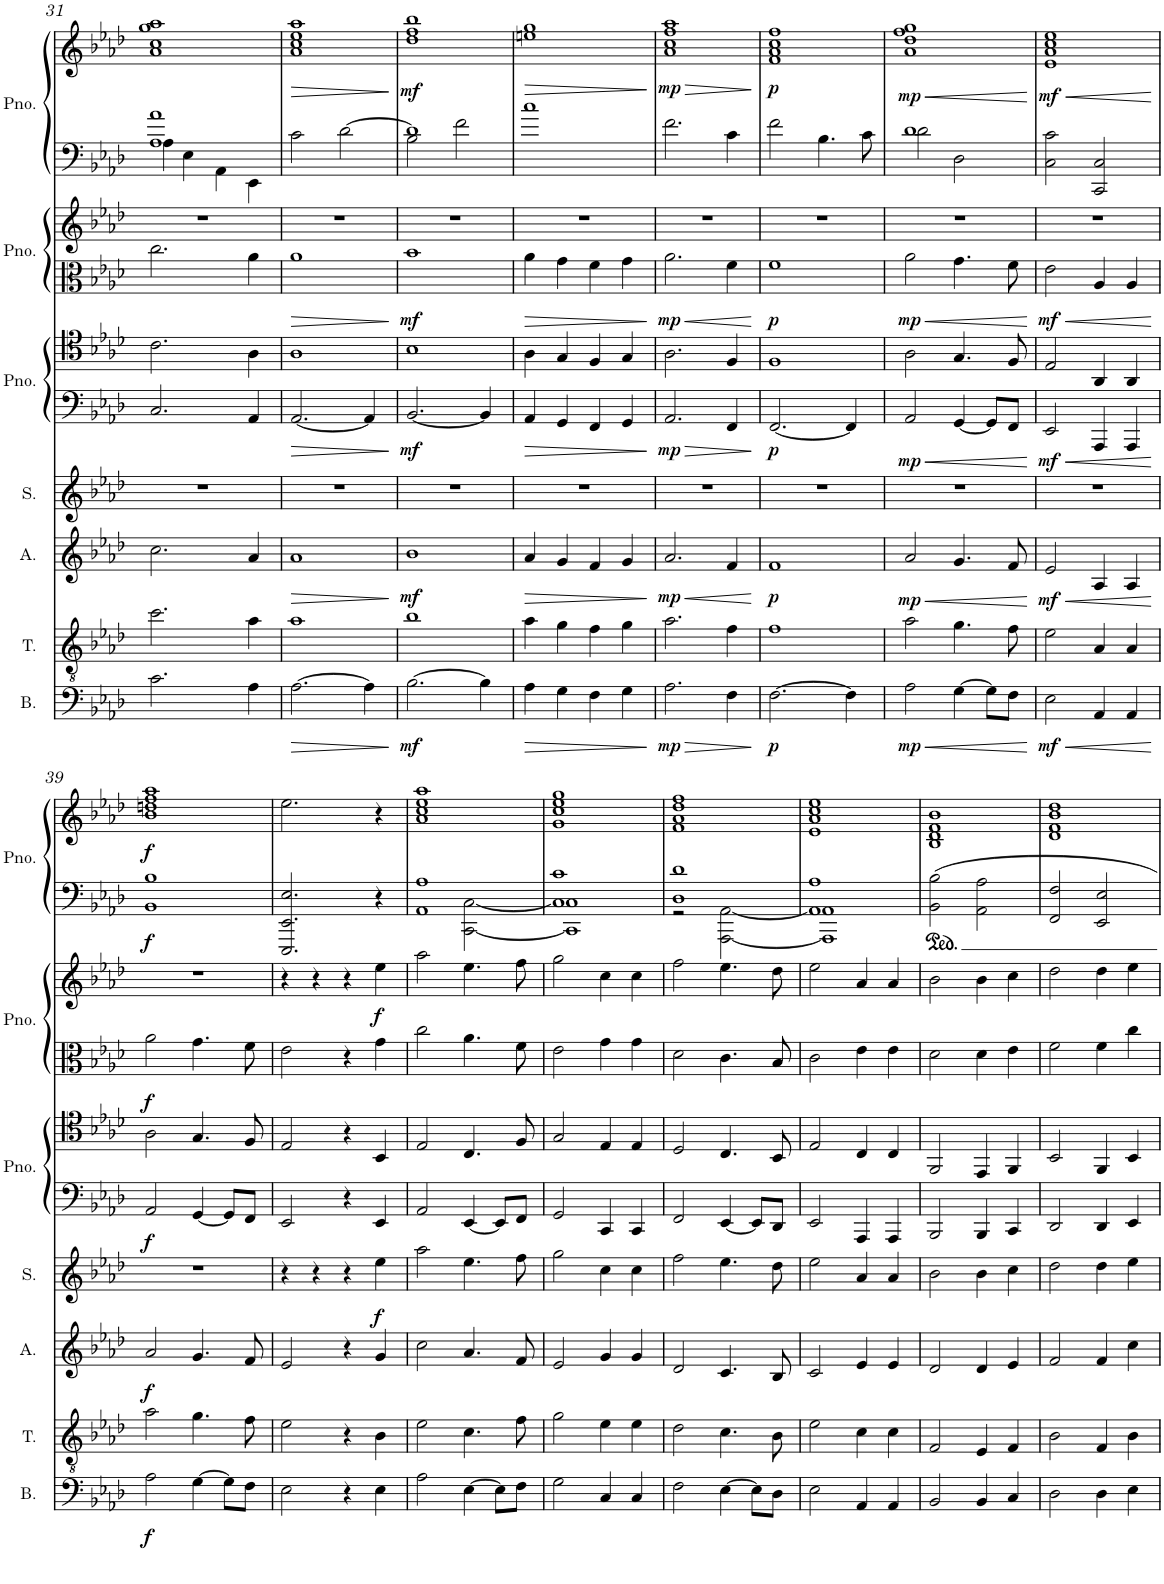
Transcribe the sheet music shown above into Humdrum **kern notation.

**kern	**dynam	**kern	**kern	**dynam	**kern	**dynam	**kern	**kern	**dynam	**kern	**kern	**dynam	**kern	**kern	**dynam
*part7	*part7	*part6	*part5	*part5	*part4	*part4	*part3	*part3	*part3	*part2	*part2	*part2	*part1	*part1	*part1
*staff10	*staff10	*staff9	*staff8	*staff8	*staff7	*staff7	*staff6	*staff5	*staff5/6	*staff4	*staff3	*staff3/4	*staff2	*staff1	*staff1/2
*I"Bass	*	*I"Tenor	*I"Alto	*	*I"Soprano	*	*I"Piano	*	*	*I"Piano	*	*	*I"Piano	*	*
*I'B.	*	*I'T.	*I'A.	*	*I'S.	*	*I'Pno.	*	*	*I'Pno.	*	*	*I'Pno.	*	*
!!LO:PB:g=z
*clefF4	*	*clefGv2	*clefG2	*	*clefG2	*	*clefF4	*clefC4	*	*clefC3	*clefG2	*	*clefF4	*clefG2	*
*k[b-e-a-d-]	*	*k[b-e-a-d-]	*k[b-e-a-d-]	*	*k[b-e-a-d-]	*	*k[b-e-a-d-]	*k[b-e-a-d-]	*	*k[b-e-a-d-]	*k[b-e-a-d-]	*	*k[b-e-a-d-]	*k[b-e-a-d-]	*
*M2/2	*	*M2/2	*M2/2	*	*M2/2	*	*M2/2	*M2/2	*	*M2/2	*M2/2	*	*M2/2	*M2/2	*
*met(c|)	*	*met(c|)	*met(c|)	*	*met(c|)	*	*met(c|)	*met(c|)	*	*met(c|)	*met(c|)	*	*met(c|)	*met(c|)	*
=31	=31	=31	=31	=31	=31	=31	=31	=31	=31	=31	=31	=31	=31	=31	=31
*	*	*	*	*	*	*	*	*	*	*	*	*	*^	*	*
2.c\	.	2.cc\	2.cc\	.	1r	.	2.C/	2.c\	.	2.cc\	1r	.	1A- 1a-	4A-\	1a- 1cc 1gg 1aa-	.
.	.	.	.	.	.	.	.	.	.	.	.	.	.	4E-\	.	.
.	.	.	.	.	.	.	.	.	.	.	.	.	.	4AA-\	.	.
4A-\	.	4a-\	4a-/	.	.	.	4AA-/	4A-\	.	4a-\	.	.	.	4EE-\	.	.
=32	=32	=32	=32	=32	=32	=32	=32	=32	=32	=32	=32	=32	=32	=32	=32	=32
!	!LO:HP:b	!	!	!LO:HP:b	!	!	!	!	!	!	!	!	!	!	!	!LO:HP:b
*	*	*	*	*	*	*	*	*	*	*	*	*	*v	*v	*	*
[2.A-\	>	1a-	1a-	>	1r	.	[2.AA-/	1A-	.	1a-	1r	.	2c\	1a- 1cc 1ee- 1aa-	>
.	.	.	.	.	.	.	.	.	.	.	.	.	[2d-\	.	.
4A-\]	.	.	.	.	.	.	4AA-/]	.	.	.	.	.	.	.	.
.	]	.	.	]	.	.	.	.	.	.	.	.	.	.	]
=33	=33	=33	=33	=33	=33	=33	=33	=33	=33	=33	=33	=33	=33	=33	=33
*	*	*	*	*	*	*	*	*	*	*	*	*	*^	*	*
!	!LO:DY:b	!	!	!LO:DY:b	!	!	!	!	!LO:DY:b=2	!	!	!LO:DY:b=2	!	!	!	!LO:DY:b
[2.B-\	mf	1b-	1b-	mf	1r	.	[2.BB-/	1B-	mf	1b-	1r	mf	1d-]	2B-\	1dd- 1ff 1bb-	mf
.	.	.	.	.	.	.	.	.	.	.	.	.	.	2f\	.	.
4B-\]	.	.	.	.	.	.	4BB-/]	.	.	.	.	.	.	.	.	.
*	*	*	*	*	*	*	*	*	*	*	*	*	*v	*v	*	*
=34	=34	=34	=34	=34	=34	=34	=34	=34	=34	=34	=34	=34	=34	=34	=34
!	!LO:HP:b	!	!	!LO:HP:b	!	!	!	!	!	!	!	!	!	!	!LO:HP:b
4A-\	>	4a-\	4a-/	>	1r	.	4AA-/	4A-\	.	4a-\	1r	.	1cc	1een 1gg	>
4G\	.	4g\	4g/	.	.	.	4GG/	4G/	.	4g\	.	.	.	.	.
4F\	.	4f\	4f/	.	.	.	4FF/	4F/	.	4f\	.	.	.	.	.
4G\	.	4g\	4g/	.	.	.	4GG/	4G/	.	4g\	.	.	.	.	.
.	]	.	.	]	.	.	.	.	.	.	.	.	.	.	]
=35	=35	=35	=35	=35	=35	=35	=35	=35	=35	=35	=35	=35	=35	=35	=35
!	!LO:HP:b	!	!	!LO:HP:b	!	!	!	!	!	!	!	!	!	!	!LO:HP:b
!	!LO:DY:n=1:b	!	!	!LO:DY:n=1:b	!	!	!	!	!LO:DY:b=2	!	!	!LO:DY:b=2	!	!	!LO:DY:n=1:b
2.A-\	> mp	2.a-\	2.a-/	< mp	1r	.	2.AA-/	2.A-\	mp	2.a-\	1r	mp	2.f\	1a- 1cc 1ff 1aa-	> mp
4F\	.	4f\	4f/	.	.	.	4FF/	4F/	.	4f\	.	.	4c\	.	.
.	]	.	.	[	.	.	.	.	.	.	.	.	.	.	]
=36	=36	=36	=36	=36	=36	=36	=36	=36	=36	=36	=36	=36	=36	=36	=36
!	!LO:DY:b	!	!	!LO:DY:b	!	!	!	!	!LO:DY:b=2	!	!	!LO:DY:b=2	!	!	!LO:DY:b
[2.F\	p	1f	1f	p	1r	.	[2.FF/	1F	p	1f	1r	p	2f\	1f 1a- 1cc 1ff	p
.	.	.	.	.	.	.	.	.	.	.	.	.	4.B-\	.	.
4F\]	.	.	.	.	.	.	4FF/]	.	.	.	.	.	.	.	.
.	.	.	.	.	.	.	.	.	.	.	.	.	8c\	.	.
=37	=37	=37	=37	=37	=37	=37	=37	=37	=37	=37	=37	=37	=37	=37	=37
!	!LO:HP:b	!	!	!LO:HP:b	!	!	!	!	!	!	!	!	!	!	!LO:HP:b
*	*	*	*	*	*	*	*	*	*	*	*	*	*^	*	*
!	!LO:DY:n=1:b	!	!	!LO:DY:n=1:b	!	!	!	!	!LO:DY:b=2	!	!	!LO:DY:b=2	!	!	!	!LO:DY:n=1:b
2A-\	< mp	2a-\	2a-/	< mp	1r	.	2AA-/	2A-\	mp	2a-\	1r	mp	1d-	2d-\	1a- 1dd- 1ff 1gg	< mp
[4G\	.	4.g\	4.g/	.	.	.	[4GG/	4.G/	.	4.g\	.	.	.	2D-\	.	.
8G\L]	.	.	.	.	.	.	8GG/L]	.	.	.	.	.	.	.	.	.
8F\J	.	8f\	8f/	.	.	.	8FF/J	8F/	.	8f\	.	.	.	.	.	.
*	*	*	*	*	*	*	*	*	*	*	*	*	*v	*v	*	*
.	[	.	.	[	.	.	.	.	.	.	.	.	.	.	[
=38	=38	=38	=38	=38	=38	=38	=38	=38	=38	=38	=38	=38	=38	=38	=38
!	!LO:HP:b	!	!	!LO:HP:b	!	!	!	!	!	!	!	!	!	!	!LO:HP:b
!	!LO:DY:n=1:b	!	!	!LO:DY:n=1:b	!	!	!	!	!LO:DY:b=2	!	!	!LO:DY:b=2	!	!	!LO:DY:n=1:b
2E-\	< mf	2e-\	2e-/	< mf	1r	.	2EE-/	2E-/	mf	2e-\	1r	mf	2C\ 2c\	1e- 1a- 1cc 1ee-	< mf
4AA-/	.	4A-/	4A-/	.	.	.	4AAA-/	4AA-/	.	4A-/	.	.	2CC/ 2C/	.	.
4AA-/	.	4A-/	4A-/	.	.	.	4AAA-/	4AA-/	.	4A-/	.	.	.	.	.
.	[	.	.	[	.	.	.	.	.	.	.	.	.	.	[
!!LO:LB:g=z
=39	=39	=39	=39	=39	=39	=39	=39	=39	=39	=39	=39	=39	=39	=39	=39
!	!LO:DY:b	!	!	!LO:DY:b	!	!	!	!	!LO:DY:b=2	!	!	!LO:DY:b=2	!	!	!LO:DY:b=2
!	!	!	!	!	!	!	!	!	!	!	!	!	!	!	!LO:DY:n=1:b
2A-\	f	2a-\	2a-/	f	1r	.	2AA-/	2A-\	f	2a-\	1r	f	1BB- 1B-	1b- 1ddn 1ff 1aa-	f f
[4G\	.	4.g\	4.g/	.	.	.	[4GG/	4.G/	.	4.g\	.	.	.	.	.
8G\L]	.	.	.	.	.	.	8GG/L]	.	.	.	.	.	.	.	.
8F\J	.	8f\	8f/	.	.	.	8FF/J	8F/	.	8f\	.	.	.	.	.
=40	=40	=40	=40	=40	=40	=40	=40	=40	=40	=40	=40	=40	=40	=40	=40
2E-\	.	2e-\	2e-/	.	4r	.	2EE-/	2E-/	.	2e-\	4r	.	2.EEE-/ 2.EE-/ 2.E-/	2.ee-\	.
.	.	.	.	.	4r	.	.	.	.	.	4r	.	.	.	.
4r	.	4r	4r	.	4r	.	4r	4r	.	4r	4r	.	.	.	.
!	!	!	!	!	!	!LO:DY:b	!	!	!	!	!	!LO:DY:b	!	!	!
4E-\	.	4B-\	4g/	.	4ee-\	f	4EE-/	4BB-/	.	4g\	4ee-\	f	4r	4r	.
=41	=41	=41	=41	=41	=41	=41	=41	=41	=41	=41	=41	=41	=41	=41	=41
*	*	*	*	*	*	*	*	*	*	*	*	*	*^	*	*
2A-\	.	2e-\	2cc\	.	2aa-\	.	2AA-/	2E-/	.	2cc\	2aa-\	.	1AA- 1A-	2ryy	1a- 1cc 1ee- 1aa-	.
[4E-\	.	4.c\	4.a-/	.	4.ee-\	.	[4EE-/	4.C/	.	4.a-\	4.ee-\	.	.	[2CC\ [2C\	.	.
8E-\L]	.	.	.	.	.	.	8EE-/L]	.	.	.	.	.	.	.	.	.
8F\J	.	8f\	8f/	.	8ff\	.	8FF/J	8F/	.	8f\	8ff\	.	.	.	.	.
=42	=42	=42	=42	=42	=42	=42	=42	=42	=42	=42	=42	=42	=42	=42	=42	=42
2G\	.	2g\	2e-/	.	2gg\	.	2GG/	2G/	.	2e-\	2gg\	.	1C 1c	1CC] 1C]	1g 1cc 1ee- 1gg	.
4C/	.	4e-\	4g/	.	4cc\	.	4CC/	4E-/	.	4g\	4cc\	.	.	.	.	.
4C/	.	4e-\	4g/	.	4cc\	.	4CC/	4E-/	.	4g\	4cc\	.	.	.	.	.
=43	=43	=43	=43	=43	=43	=43	=43	=43	=43	=43	=43	=43	=43	=43	=43	=43
2F\	.	2d-\	2d-/	.	2ff\	.	2FF/	2D-/	.	2d-\	2ff\	.	1D- 1d-	2r	1f 1a- 1dd- 1ff	.
[4E-\	.	4.c\	4.c/	.	4.ee-\	.	[4EE-/	4.C/	.	4.c\	4.ee-\	.	.	[2AAA-\ [2AA-\	.	.
8E-\L]	.	.	.	.	.	.	8EE-/L]	.	.	.	.	.	.	.	.	.
8D-\J	.	8B-\	8B-/	.	8dd-\	.	8DD-/J	8BB-/	.	8B-/	8dd-\	.	.	.	.	.
=44	=44	=44	=44	=44	=44	=44	=44	=44	=44	=44	=44	=44	=44	=44	=44	=44
2E-\	.	2e-\	2c/	.	2ee-\	.	2EE-/	2E-/	.	2c\	2ee-\	.	1AA- 1A-	1AAA-] 1AA-]	1e- 1a- 1cc 1ee-	.
4AA-/	.	4c\	4e-/	.	4a-/	.	4AAA-/	4C/	.	4e-\	4a-/	.	.	.	.	.
4AA-/	.	4c\	4e-/	.	4a-/	.	4AAA-/	4C/	.	4e-\	4a-/	.	.	.	.	.
*	*	*	*	*	*	*	*	*	*	*	*	*	*v	*v	*	*
=45	=45	=45	=45	=45	=45	=45	=45	=45	=45	=45	=45	=45	=45	=45	=45
2BB-/	.	2F/	2d-/	.	2b-\	.	2BBB-/	2FF/	.	2d-\	2b-\	.	2BB-\ 2B-\	1B- 1d- 1f 1b-	.
4BB-/	.	4E-/	4d-/	.	4b-\	.	4BBB-/	4EE-/	.	4d-\	4b-\	.	2AA-\ 2A-\	.	.
4C/	.	4F/	4e-/	.	4cc\	.	4CC/	4FF/	.	4e-\	4cc\	.	.	.	.
=46	=46	=46	=46	=46	=46	=46	=46	=46	=46	=46	=46	=46	=46	=46	=46
2D-\	.	2B-\	2f/	.	2dd-\	.	2DD-/	2BB-/	.	2f\	2dd-\	.	2FF/ 2F/	1d- 1f 1b- 1dd-	.
4D-\	.	4F/	4f/	.	4dd-\	.	4DD-/	4FF/	.	4f\	4dd-\	.	2EE-/ 2E-/	.	.
4E-\	.	4B-\	4cc\	.	4ee-\	.	4EE-/	4BB-/	.	4cc\	4ee-\	.	.	.	.
=	=	=	=	=	=	=	=	=	=	=	=	=	=	=	=
*-	*-	*-	*-	*-	*-	*-	*-	*-	*-	*-	*-	*-	*-	*-	*-
